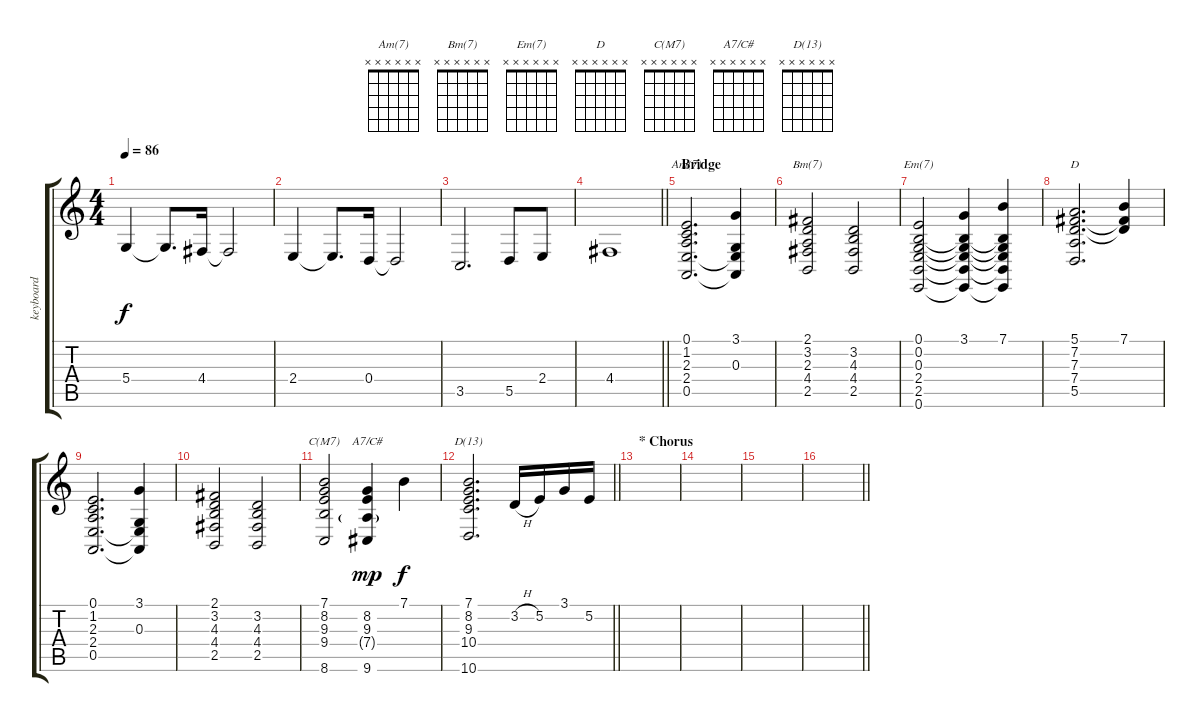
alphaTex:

\track ("keyboard" "keyboard") {instrument stringensemble1}
\staff {score tabs}
\tuning (E4 B3 G3 D3 A2 E2) {hide}
\chord ("Am(7)" x x x x x x)
\chord ("Bm(7)" x x x x x x)
\chord ("Em(7)" x x x x x x)
\chord ("D" x x x x x x)
\chord ("C(M7)" x x x x x x)
\chord ("A7/C#" x x x x x x)
\chord ("D(13)" x x x x x x)
\ts (4 4)
\tempo 86
\clef g2
\ks c
5.4.4{dy f} 5.4{t}.8{d} 4.4.16 4.4{t}.2 |
2.4.4 2.4{t}.8{d} 0.4.16 0.4{t}.2 |
3.5.2{d} 5.5.8 2.4.8 |
\barLineRight lightlight
4.4.1 |
\section ("" "Bridge")
(0.1 1.2 2.3 2.4 0.5).2{d ch "Am(7)"} (3.1 0.3 2.4{t} 0.5{t}).4 |
(2.1 3.2 2.3 4.4 2.5).2{ch "Bm(7)"} (3.2 4.3 4.4 2.5).2 |
(0.1 0.2 0.3 2.4 2.5 0.6).2{ch "Em(7)"} (3.1 0.2{t} 0.3{t} 2.4{t} 2.5{t} 0.6{t}).4 (7.1 0.2{t} 0.3{t} 2.4{t} 2.5{t} 0.6{t}).4 |
(5.1 7.2 7.3 7.4 5.5).2{d ch "D"} (7.1 7.2{t} 7.3{t}).4 |
(0.1 1.2 2.3 2.4 0.5).2{d} (3.1 0.3 2.4{t} 0.5{t}).4 |
(2.1 3.2 4.3 4.4 2.5).2 (3.2 4.3 4.4 2.5).2 |
(7.1 8.2 9.3 9.4 8.6).2{ch "C(M7)"} (8.2 9.3 7.4{g} 9.6).4{ch "A7/C#" dy mp} 7.1.4{dy f} |
\barLineRight lightlight
(7.1 8.2 9.3 10.4 10.6).2{d ch "D(13)"} 3.2{h}.16 5.2.16 3.1.16 5.2.16 |
\section ("" "* Chorus")
|
|
|
\barLineRight lightlight
